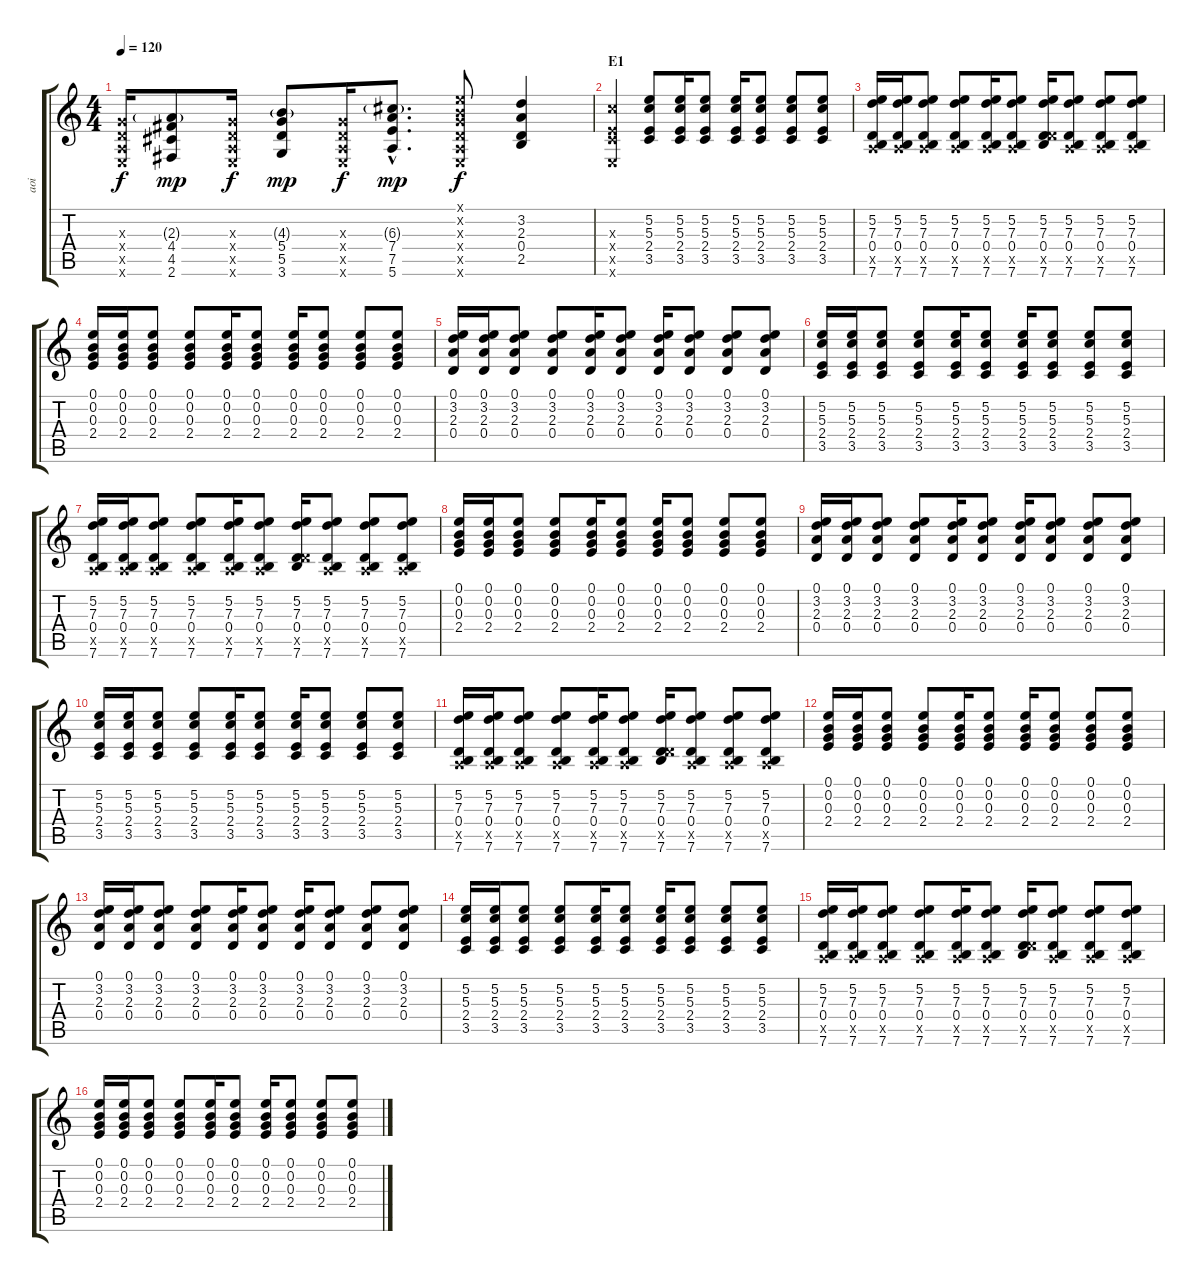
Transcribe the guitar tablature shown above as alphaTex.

\track ("aoi " "aoi ") {instrument acousticguitarsteel}
\staff {score tabs}
\tuning (E4 B3 G3 D3 A2 E2) {hide}
\ts (4 4)
\tempo 120
\clef g2
\ks c
(0.3{x} 0.4{x} 0.5{x} 0.6{x}).16{dy f} (2.3{g} 4.4 4.5 2.6).8{dy mp} (0.3{x} 0.4{x} 0.5{x} 0.6{x}).16{dy f} (4.3{g} 5.4 5.5 3.6).8{dy mp} (0.3{x} 0.4{x} 0.5{x} 0.6{x}).16{dy f} (6.3{g hac} 7.4{hac} 7.5{hac} 5.6{hac}).8{d dy mp} (0.1{x} 0.2{x} 0.3{x} 0.4{x} 0.5{x} 0.6{x}).8{dy f} (3.2 2.3 0.4 2.5).4 |
\section ("" "E1")
(5.3{x} 2.4{x} 3.5{x} 0.6{x}).4{volume 11} (5.2 5.3 2.4 3.5).8 (5.2 5.3 2.4 3.5).16 (5.2 5.3 2.4 3.5).8 (5.2 5.3 2.4 3.5).16 (5.2 5.3 2.4 3.5).8 (5.2 5.3 2.4 3.5).8 (5.2 5.3 2.4 3.5).8 |
(5.2 7.3 0.4 0.5{x} 7.6).16 (5.2 7.3 0.4 0.5{x} 7.6).16 (5.2 7.3 0.4 0.5{x} 7.6).8 (5.2 7.3 0.4 0.5{x} 7.6).8 (5.2 7.3 0.4 0.5{x} 7.6).16 (5.2 7.3 0.4 0.5{x} 7.6).8 (5.2 7.3 0.4 5.5{x} 7.6).16 (5.2 7.3 0.4 0.5{x} 7.6).8 (5.2 7.3 0.4 0.5{x} 7.6).8 (5.2 7.3 0.4 0.5{x} 7.6).8 |
(0.1 0.2 0.3 2.4).16 (0.1 0.2 0.3 2.4).16 (0.1 0.2 0.3 2.4).8 (0.1 0.2 0.3 2.4).8 (0.1 0.2 0.3 2.4).16 (0.1 0.2 0.3 2.4).8 (0.1 0.2 0.3 2.4).16 (0.1 0.2 0.3 2.4).8 (0.1 0.2 0.3 2.4).8 (0.1 0.2 0.3 2.4).8 |
(0.1 3.2 2.3 0.4).16 (0.1 3.2 2.3 0.4).16 (0.1 3.2 2.3 0.4).8 (0.1 3.2 2.3 0.4).8 (0.1 3.2 2.3 0.4).16 (0.1 3.2 2.3 0.4).8 (0.1 3.2 2.3 0.4).16 (0.1 3.2 2.3 0.4).8 (0.1 3.2 2.3 0.4).8 (0.1 3.2 2.3 0.4).8 |
(5.2 5.3 2.4 3.5).16 (5.2 5.3 2.4 3.5).16 (5.2 5.3 2.4 3.5).8 (5.2 5.3 2.4 3.5).8 (5.2 5.3 2.4 3.5).16 (5.2 5.3 2.4 3.5).8 (5.2 5.3 2.4 3.5).16 (5.2 5.3 2.4 3.5).8 (5.2 5.3 2.4 3.5).8 (5.2 5.3 2.4 3.5).8 |
(5.2 7.3 0.4 0.5{x} 7.6).16 (5.2 7.3 0.4 0.5{x} 7.6).16 (5.2 7.3 0.4 0.5{x} 7.6).8 (5.2 7.3 0.4 0.5{x} 7.6).8 (5.2 7.3 0.4 0.5{x} 7.6).16 (5.2 7.3 0.4 0.5{x} 7.6).8 (5.2 7.3 0.4 5.5{x} 7.6).16 (5.2 7.3 0.4 0.5{x} 7.6).8 (5.2 7.3 0.4 0.5{x} 7.6).8 (5.2 7.3 0.4 0.5{x} 7.6).8 |
(0.1 0.2 0.3 2.4).16 (0.1 0.2 0.3 2.4).16 (0.1 0.2 0.3 2.4).8 (0.1 0.2 0.3 2.4).8 (0.1 0.2 0.3 2.4).16 (0.1 0.2 0.3 2.4).8 (0.1 0.2 0.3 2.4).16 (0.1 0.2 0.3 2.4).8 (0.1 0.2 0.3 2.4).8 (0.1 0.2 0.3 2.4).8 |
(0.1 3.2 2.3 0.4).16 (0.1 3.2 2.3 0.4).16 (0.1 3.2 2.3 0.4).8 (0.1 3.2 2.3 0.4).8 (0.1 3.2 2.3 0.4).16 (0.1 3.2 2.3 0.4).8 (0.1 3.2 2.3 0.4).16 (0.1 3.2 2.3 0.4).8 (0.1 3.2 2.3 0.4).8 (0.1 3.2 2.3 0.4).8 |
(5.2 5.3 2.4 3.5).16{volume 11} (5.2 5.3 2.4 3.5).16 (5.2 5.3 2.4 3.5).8 (5.2 5.3 2.4 3.5).8 (5.2 5.3 2.4 3.5).16 (5.2 5.3 2.4 3.5).8 (5.2 5.3 2.4 3.5).16 (5.2 5.3 2.4 3.5).8 (5.2 5.3 2.4 3.5).8 (5.2 5.3 2.4 3.5).8 |
(5.2 7.3 0.4 0.5{x} 7.6).16 (5.2 7.3 0.4 0.5{x} 7.6).16 (5.2 7.3 0.4 0.5{x} 7.6).8 (5.2 7.3 0.4 0.5{x} 7.6).8 (5.2 7.3 0.4 0.5{x} 7.6).16 (5.2 7.3 0.4 0.5{x} 7.6).8 (5.2 7.3 0.4 5.5{x} 7.6).16 (5.2 7.3 0.4 0.5{x} 7.6).8 (5.2 7.3 0.4 0.5{x} 7.6).8 (5.2 7.3 0.4 0.5{x} 7.6).8 |
(0.1 0.2 0.3 2.4).16 (0.1 0.2 0.3 2.4).16 (0.1 0.2 0.3 2.4).8 (0.1 0.2 0.3 2.4).8 (0.1 0.2 0.3 2.4).16 (0.1 0.2 0.3 2.4).8 (0.1 0.2 0.3 2.4).16 (0.1 0.2 0.3 2.4).8 (0.1 0.2 0.3 2.4).8 (0.1 0.2 0.3 2.4).8 |
(0.1 3.2 2.3 0.4).16 (0.1 3.2 2.3 0.4).16 (0.1 3.2 2.3 0.4).8 (0.1 3.2 2.3 0.4).8 (0.1 3.2 2.3 0.4).16 (0.1 3.2 2.3 0.4).8 (0.1 3.2 2.3 0.4).16 (0.1 3.2 2.3 0.4).8 (0.1 3.2 2.3 0.4).8 (0.1 3.2 2.3 0.4).8 |
(5.2 5.3 2.4 3.5).16 (5.2 5.3 2.4 3.5).16 (5.2 5.3 2.4 3.5).8 (5.2 5.3 2.4 3.5).8 (5.2 5.3 2.4 3.5).16 (5.2 5.3 2.4 3.5).8 (5.2 5.3 2.4 3.5).16 (5.2 5.3 2.4 3.5).8 (5.2 5.3 2.4 3.5).8 (5.2 5.3 2.4 3.5).8 |
(5.2 7.3 0.4 0.5{x} 7.6).16 (5.2 7.3 0.4 0.5{x} 7.6).16 (5.2 7.3 0.4 0.5{x} 7.6).8 (5.2 7.3 0.4 0.5{x} 7.6).8 (5.2 7.3 0.4 0.5{x} 7.6).16 (5.2 7.3 0.4 0.5{x} 7.6).8 (5.2 7.3 0.4 5.5{x} 7.6).16 (5.2 7.3 0.4 0.5{x} 7.6).8 (5.2 7.3 0.4 0.5{x} 7.6).8 (5.2 7.3 0.4 0.5{x} 7.6).8 |
(0.1 0.2 0.3 2.4).16 (0.1 0.2 0.3 2.4).16 (0.1 0.2 0.3 2.4).8 (0.1 0.2 0.3 2.4).8 (0.1 0.2 0.3 2.4).16 (0.1 0.2 0.3 2.4).8 (0.1 0.2 0.3 2.4).16 (0.1 0.2 0.3 2.4).8 (0.1 0.2 0.3 2.4).8 (0.1 0.2 0.3 2.4).8
